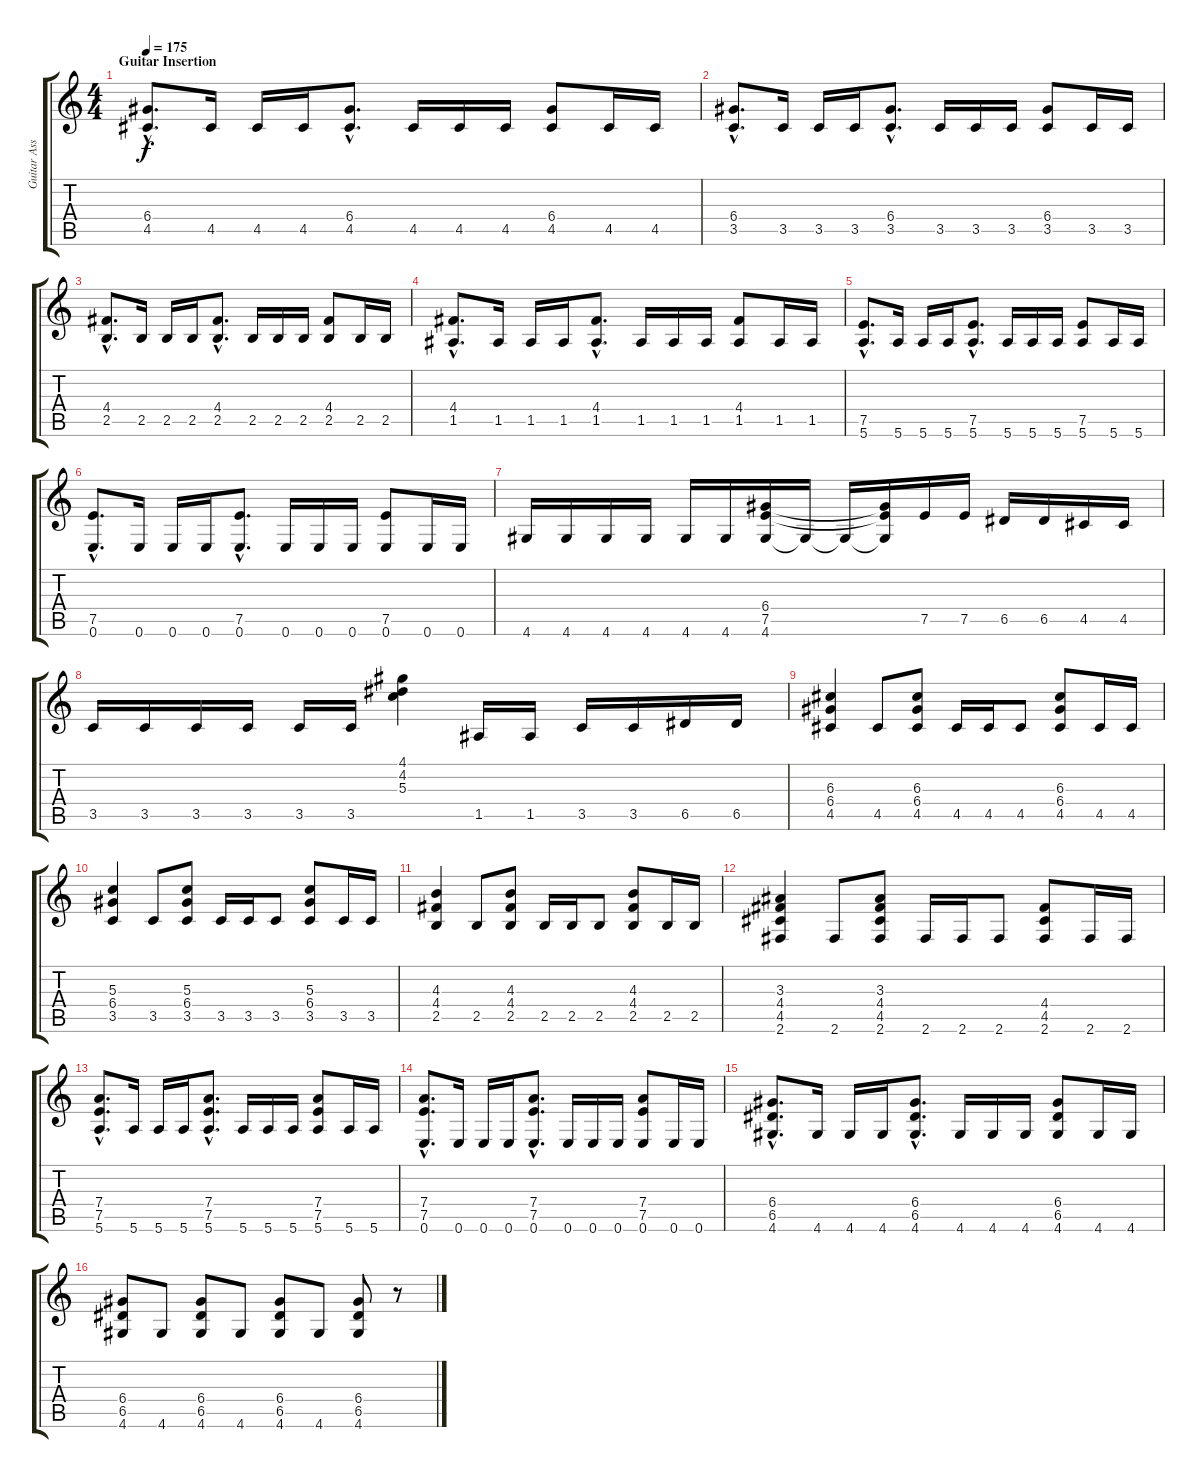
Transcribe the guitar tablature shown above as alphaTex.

\track ("Guitar Assisted" "Guitar Ass") {instrument distortionguitar}
\staff {score tabs}
\tuning (E4 B3 G3 D3 A2 E2) {hide}
\ts (4 4)
\section ("" "Guitar Insertion")
\tempo 175
\clef g2
\ks c
(6.4{hac} 4.5{hac}).8{d dy f} 4.5.16 4.5.16 4.5.16 (6.4{hac} 4.5{hac}).8{d} 4.5.16 4.5.16 4.5.16 (6.4 4.5).8 4.5.16 4.5.16 |
(6.4{hac} 3.5{hac}).8{d} 3.5.16 3.5.16 3.5.16 (6.4{hac} 3.5{hac}).8{d} 3.5.16 3.5.16 3.5.16 (6.4 3.5).8 3.5.16 3.5.16 |
(4.4{hac} 2.5{hac}).8{d} 2.5.16 2.5.16 2.5.16 (4.4{hac} 2.5{hac}).8{d} 2.5.16 2.5.16 2.5.16 (4.4 2.5).8 2.5.16 2.5.16 |
(4.4{hac} 1.5{hac}).8{d} 1.5.16 1.5.16 1.5.16 (4.4{hac} 1.5{hac}).8{d} 1.5.16 1.5.16 1.5.16 (4.4 1.5).8 1.5.16 1.5.16 |
(7.5{hac} 5.6{hac}).8{d} 5.6.16 5.6.16 5.6.16 (7.5{hac} 5.6{hac}).8{d} 5.6.16 5.6.16 5.6.16 (7.5 5.6).8 5.6.16 5.6.16 |
(7.5{hac} 0.6{hac}).8{d} 0.6.16 0.6.16 0.6.16 (7.5{hac} 0.6{hac}).8{d} 0.6.16 0.6.16 0.6.16 (7.5 0.6).8 0.6.16 0.6.16 |
4.6.16 4.6.16 4.6.16 4.6.16 4.6.16 4.6.16 (6.4 7.5 4.6).16 4.6{t}.16 4.6{t}.16 (6.4{t} 7.5{t} 4.6{t}).16 7.5.16 7.5.16 6.5.16 6.5.16 4.5.16 4.5.16 |
3.5.16 3.5.16 3.5.16 3.5.16 3.5.16 3.5.16 (4.1 4.2 5.3).4 1.5.16 1.5.16 3.5.16 3.5.16 6.5.16 6.5.16 |
(6.3 6.4 4.5).4 4.5.8 (6.3 6.4 4.5).8 4.5.16 4.5.16 4.5.8 (6.3 6.4 4.5).8 4.5.16 4.5.16 |
(5.3 6.4 3.5).4 3.5.8 (5.3 6.4 3.5).8 3.5.16 3.5.16 3.5.8 (5.3 6.4 3.5).8 3.5.16 3.5.16 |
(4.3 4.4 2.5).4 2.5.8 (4.3 4.4 2.5).8 2.5.16 2.5.16 2.5.8 (4.3 4.4 2.5).8 2.5.16 2.5.16 |
(3.3 4.4 4.5 2.6).4 2.6.8 (3.3 4.4 4.5 2.6).8 2.6.16 2.6.16 2.6.8 (4.4 4.5 2.6).8 2.6.16 2.6.16 |
(7.4{hac} 7.5{hac} 5.6{hac}).8{d} 5.6.16 5.6.16 5.6.16 (7.4{hac} 7.5{hac} 5.6{hac}).8{d} 5.6.16 5.6.16 5.6.16 (7.4 7.5 5.6).8 5.6.16 5.6.16 |
(7.4{hac} 7.5{hac} 0.6{hac}).8{d} 0.6.16 0.6.16 0.6.16 (7.4{hac} 7.5{hac} 0.6{hac}).8{d} 0.6.16 0.6.16 0.6.16 (7.4 7.5 0.6).8 0.6.16 0.6.16 |
(6.4{hac} 6.5{hac} 4.6{hac}).8{d} 4.6.16 4.6.16 4.6.16 (6.4{hac} 6.5{hac} 4.6{hac}).8{d} 4.6.16 4.6.16 4.6.16 (6.4 6.5 4.6).8 4.6.16 4.6.16 |
(6.4 6.5 4.6).8 4.6.8 (6.4 6.5 4.6).8 4.6.8 (6.4 6.5 4.6).8 4.6.8 (6.4 6.5 4.6).8 r.8
